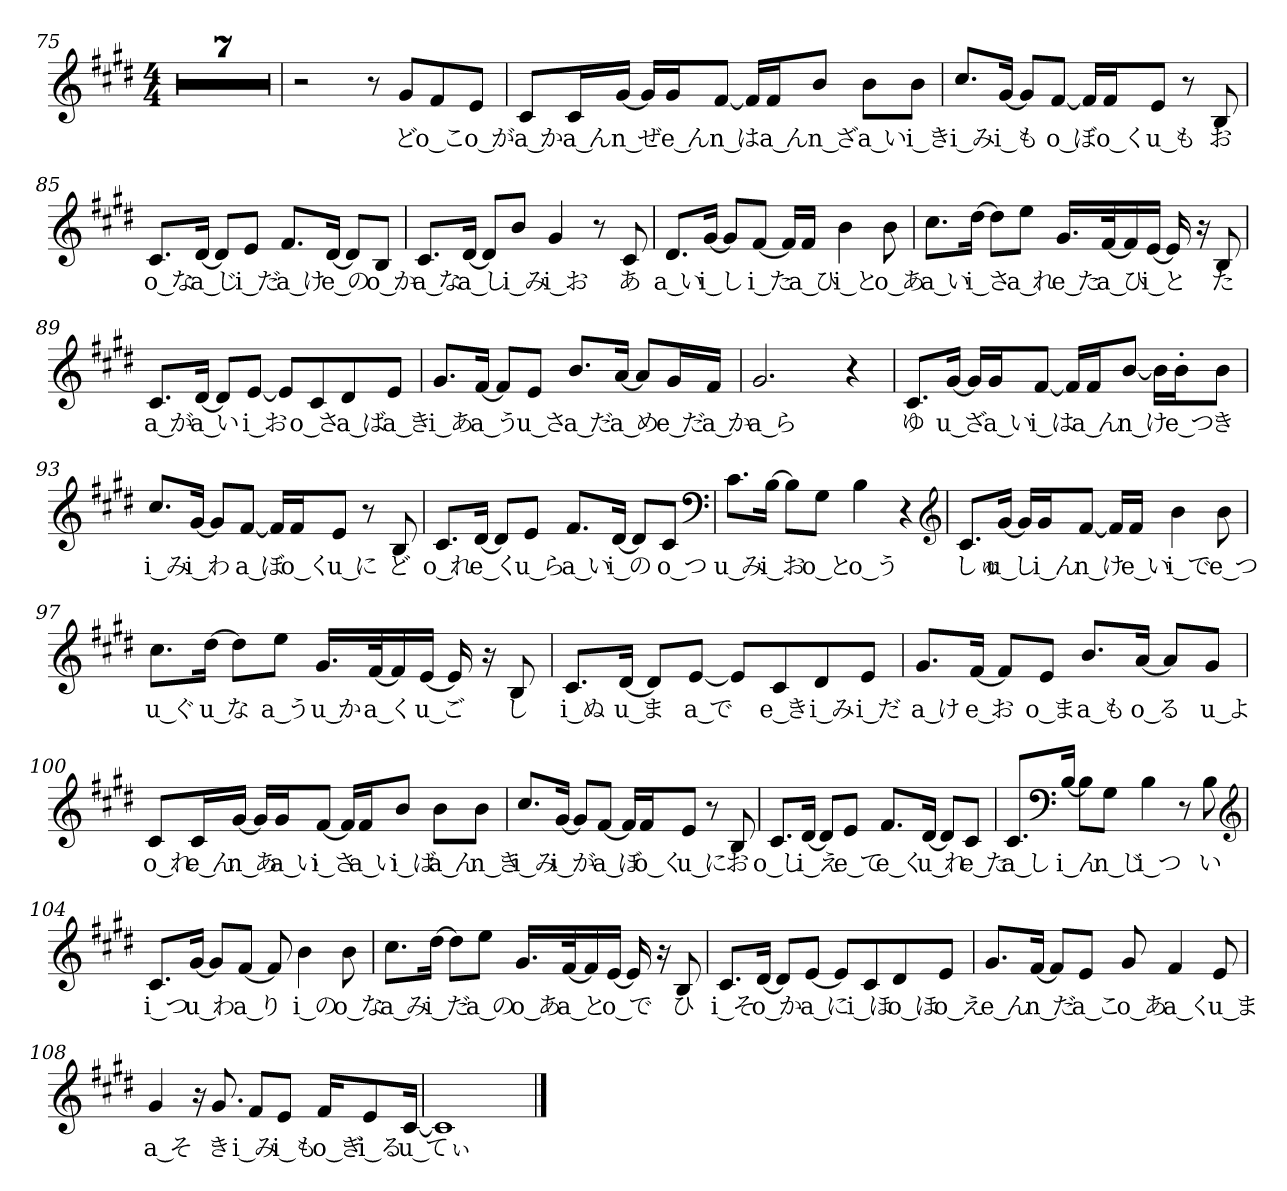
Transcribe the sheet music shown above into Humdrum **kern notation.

**kern	**text
*part1	*part1
*staff1	*staff1
*clefG2	*
*k[f#c#g#d#]	*
*M4/4	*
=75	=75
1r	.
=76	=76
1r	.
=77	=77
1r	.
=78	=78
1r	.
=79	=79
1r	.
=80	=80
1r	.
=81	=81
1r	.
=82	=82
2r	.
8r	.
8g#L	- ど
8f#	o こ
8eJ	o が
=83	=83
8c#L	a か
16c#L	a ん
[16g#JJ	n ぜ
16g#LL]	.
16g#J	e ん
[8f#J	n は
16f#LL]	.
16f#J	a ん
8bJ	n ざ
8bL	a い
8bJ	i き
=84	=84
8.cc#L	i み
[16g#Jk	i も
8g#L]	.
[8f#J	o ぼ
16f#LL]	.
16f#J	o く
8eJ	u も
8r	.
8B	- お
=85	=85
8.c#L	o な
[16d#Jk	a じ
8d#L]	.
8eJ	i だ
8.f#L	a け
[16d#Jk	e の
8d#L]	.
8BJ	o か
=86	=86
8.c#L	a な
[16d#Jk	a し
8d#L]	.
8bJ	i み
4g#	i お
8r	.
8c#	- あ
=87	=87
8.d#L	a い
[16g#Jk	i し
8g#L]	.
[8f#J	i た
16f#LL]	.
16f#JJ	a ひ
4b	i と
8b	o あ
=88	=88
8.cc#L	a い
[16dd#Jk	i さ
8dd#L]	.
8eeJ	a れ
16.g#LL	e た
[32f#K	a ひ
16f#]	.
[16eJJ	i と
16e]	.
16r	.
8B	- た
=89	=89
8.c#L	a が
[16d#Jk	a い
8d#L]	.
[8eJ	i お
8eL]	.
8c#	o さ
8d#	a ば
8eJ	a き
=90	=90
8.g#L	i あ
[16f#Jk	a う
8f#L]	.
8eJ	u さ
8.bL	a だ
[16aJk	a め
8aL]	.
16g#L	e だ
16f#JJ	a か
=91	=91
2.g#	a ら
4r	.
=92	=92
8.c#L	- ゆ
[16g#Jk	u ざ
16g#LL]	.
16g#J	a い
[8f#J	i は
16f#LL]	.
16f#J	a ん
[8bJ	n け
16bLL]	.
16b'J	e つ
8bJ	- き
=93	=93
8.cc#L	i み
[16g#Jk	i わ
8g#L]	.
[8f#J	a ぼ
16f#LL]	.
16f#J	o く
8eJ	u に
8r	.
8B	- ど
=94	=94
8.c#L	o れ
[16d#Jk	e く
8d#L]	.
8eJ	u ら
8.f#L	a い
[16d#Jk	i の
8d#L]	.
8c#J	o つ
*clefF4	*
=95	=95
8.c#L	u み
[16BJk	i お
8BL]	.
8G#J	o と
4B	o う
4r	.
*clefG2	*
=96	=96
8.c#L	- しゅ
[16g#Jk	u し
16g#LL]	.
16g#J	i ん
[8f#J	n け
16f#LL]	.
16f#JJ	e い
4b	i で
8b	e つ
=97	=97
8.cc#L	u ぐ
[16dd#Jk	u な
8dd#L]	.
8eeJ	a う
16.g#LL	u か
[32f#K	a く
16f#]	.
[16eJJ	u ご
16e]	.
16r	.
8B	- し
=98	=98
8.c#L	i ぬ
[16d#Jk	u ま
8d#L]	.
[8eJ	a で
8eL]	.
8c#	e き
8d#	i み
8eJ	i だ
=99	=99
8.g#L	a け
[16f#Jk	e お
8f#L]	.
8eJ	o ま
8.bL	a も
[16aJk	o る
8aL]	.
8g#J	u よ
=100	=100
8c#L	o れ
16c#L	e ん
[16g#JJ	n あ
16g#LL]	.
16g#J	a い
[8f#J	i さ
16f#LL]	.
16f#J	a い
8bJ	i ば
8bL	a ん
8bJ	n き
=101	=101
8.cc#L	i み
[16g#Jk	i が
8g#L]	.
[8f#J	a ぼ
16f#LL]	.
16f#J	o く
8eJ	u に
8r	.
8B	- お
=102	=102
8.c#L	o し
[16d#Jk	i え
8d#L]	.
8eJ	e て
8.f#L	e く
[16d#Jk	u れ
8d#L]	.
8c#J	e た
=103	=103
8.c#L	a し
*clefF4	*
[16BJk	i ん
8BL]	.
8G#J	n じ
4B	i つ
8r	.
8B	- い
*clefG2	*
=104	=104
8.c#L	i つ
[16g#Jk	u わ
8g#L]	.
[8f#J	a り
8f#]	.
4b	i の
8b	o な
=105	=105
8.cc#L	a み
[16dd#Jk	i だ
8dd#L]	.
8eeJ	a の
16.g#LL	o あ
[32f#K	a と
16f#]	.
[16eJJ	o で
16e]	.
16r	.
8B	- ひ
=106	=106
8.c#L	i そ
[16d#Jk	o か
8d#L]	.
[8eJ	a に
8eL]	.
8c#	i ほ
8d#	o ほ
8eJ	o え
=107	=107
8.g#L	e ん
[16f#Jk	n だ
8f#L]	.
8eJ	a こ
8g#	o あ
4f#	a く
8e	u ま
=108	=108
4g#	a そ
16r	.
8.g#	- き
8f#L	i み
8eJ	i も
16f#KL	o ぎ
8e	i る
[16c#Jk	u てぃ
=109	=109
1c#]	.
==	==
*-	*-
